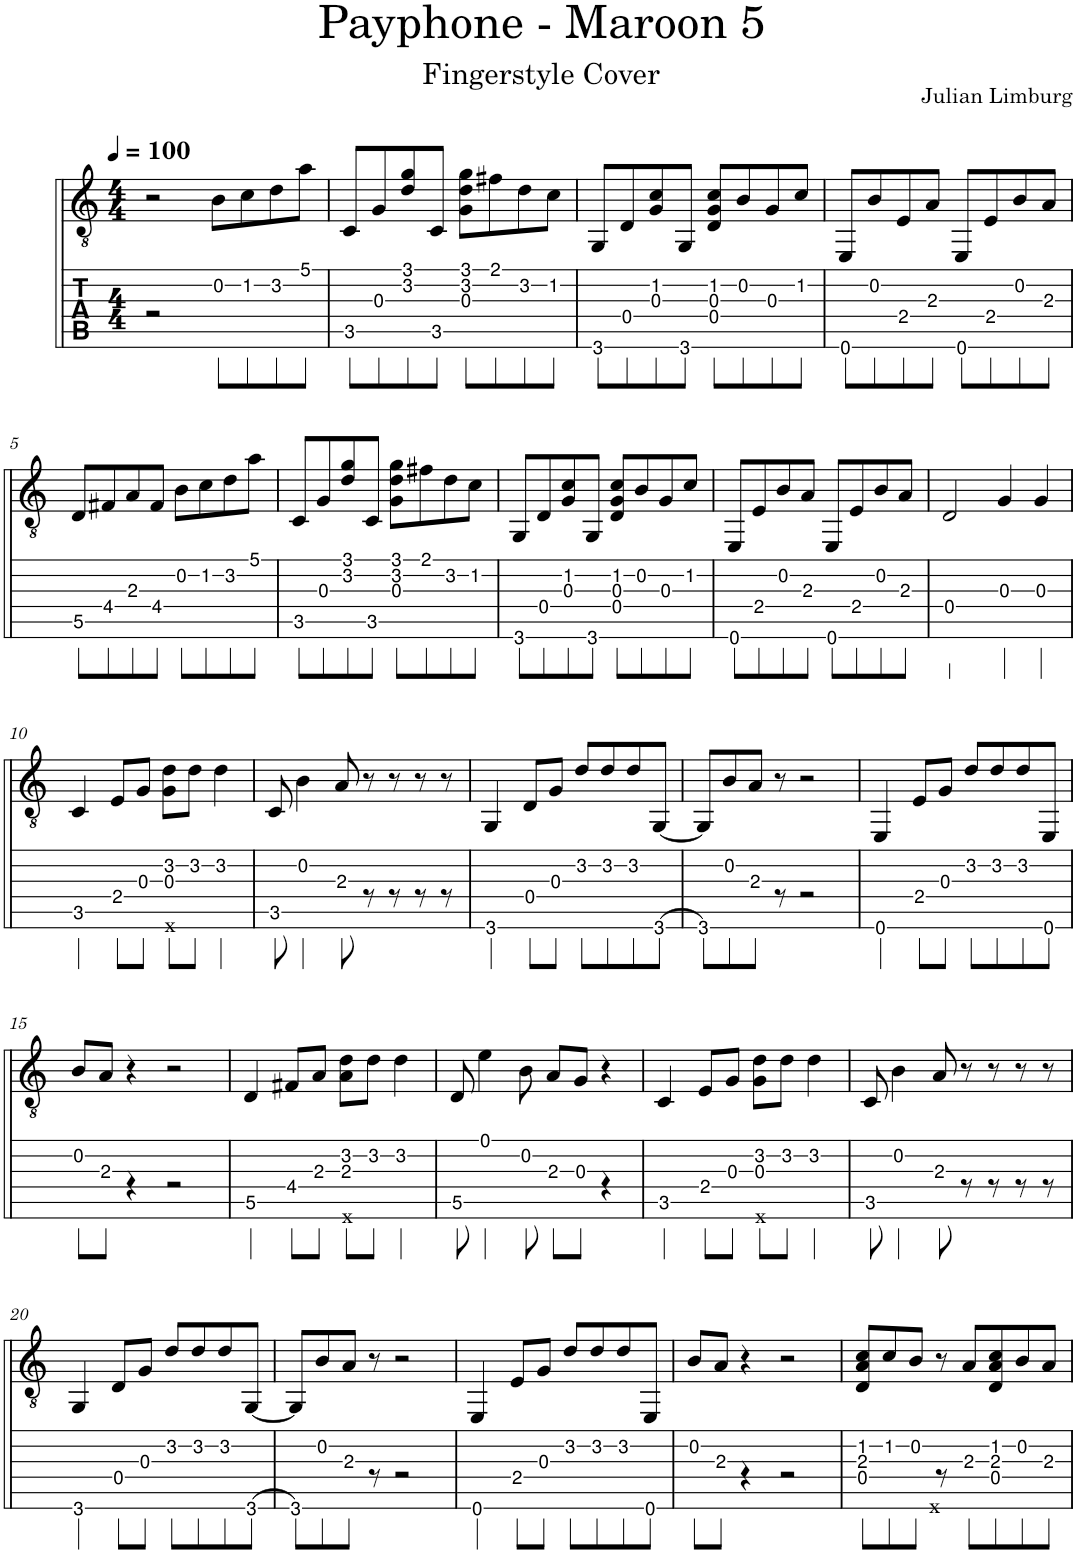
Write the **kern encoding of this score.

**kern	**kern
*part1	*part1
*staff2	*staff1
*I"Gitarre	*
*I'Git.	*
*stria6	*
*	*clefGv2
*k[]	*k[]
*M4/4	*M4/4
*MM100	*MM100
=1	=1
2r	2r
8B\L	8B\L
8c\	8c\
8d\	8d\
8a\J	8a\J
=2	=2
8C\L	8C/L
8G\	8G/
8d\ 8g\	8d/ 8g/
8C\J	8C/J
8G\ 8d\ 8g\L	8G\ 8d\ 8g\L
8f#\	8f#X\
8d\	8d\
8c\J	8c\J
=3	=3
8GG\L	8GG/L
8D\	8D/
8G\ 8c\	8G/ 8c/
8GG\J	8GG/J
8D\ 8G\ 8c\L	8D/ 8G/ 8c/L
8B\	8B/
8G\	8G/
8c\J	8c/J
=4	=4
8EE\L	8EE/L
8B\	8B/
8E\	8E/
8A\J	8A/J
8EE\L	8EE/L
8E\	8E/
8B\	8B/
8A\J	8A/J
!!LO:LB:g=z
=5	=5
8D\L	8D/L
8F#\	8F#X/
8A\	8A/
8F#\J	8F#/J
8B\L	8B\L
8c\	8c\
8d\	8d\
8a\J	8a\J
=6	=6
8C\L	8C/L
8G\	8G/
8d\ 8g\	8d/ 8g/
8C\J	8C/J
8G\ 8d\ 8g\L	8G\ 8d\ 8g\L
8f#\	8f#X\
8d\	8d\
8c\J	8c\J
=7	=7
8GG\L	8GG/L
8D\	8D/
8G\ 8c\	8G/ 8c/
8GG\J	8GG/J
8D\ 8G\ 8c\L	8D/ 8G/ 8c/L
8B\	8B/
8G\	8G/
8c\J	8c/J
=8	=8
8EE\L	8EE/L
8E\	8E/
8B\	8B/
8A\J	8A/J
8EE\L	8EE/L
8E\	8E/
8B\	8B/
8A\J	8A/J
=9	=9
2D\	2D/
4G\	4G/
4G\	4G/
!!LO:LB:g=z
=10	=10
4C\	4C/
8E\L	8E/L
8G\J	8G/J
!LO:TX:a:t=x	!
8G\ 8d\L	8G\ 8d\L
8d\J	8d\J
4d\	4d\
=11	=11
8C\	8C/
4B\	4B\
8A\	8A/
8r	8r
8r	8r
8r	8r
8r	8r
=12	=12
4GG\	4GG/
8D\L	8D/L
8G\J	8G/J
8d\L	8d/L
8d\	8d/
8d\	8d/
[8GG\J	[8GG/J
=13	=13
8GG\L]	8GG/L]
8B\	8B/
8A\J	8A/J
8r	8r
2r	2r
=14	=14
4EE\	4EE/
8E\L	8E/L
8G\J	8G/J
8d\L	8d/L
8d\	8d/
8d\	8d/
8EE\J	8EE/J
!!LO:LB:g=z
=15	=15
8B\L	8B/L
8A\J	8A/J
4r	4r
2r	2r
=16	=16
4D\	4D/
8F#\L	8F#X/L
8A\J	8A/J
!LO:TX:a:t=x	!
8A\ 8d\L	8A\ 8d\L
8d\J	8d\J
4d\	4d\
=17	=17
8D\	8D/
4e\	4e\
8B\	8B\
8A\L	8A/L
8G\J	8G/J
4r	4r
=18	=18
4C\	4C/
8E\L	8E/L
8G\J	8G/J
!LO:TX:a:t=x	!
8G\ 8d\L	8G\ 8d\L
8d\J	8d\J
4d\	4d\
=19	=19
8C\	8C/
4B\	4B\
8A\	8A/
8r	8r
8r	8r
8r	8r
8r	8r
!!LO:LB:g=z
=20	=20
4GG\	4GG/
8D\L	8D/L
8G\J	8G/J
8d\L	8d/L
8d\	8d/
8d\	8d/
[8GG\J	[8GG/J
=21	=21
8GG\L]	8GG/L]
8B\	8B/
8A\J	8A/J
8r	8r
2r	2r
=22	=22
4EE\	4EE/
8E\L	8E/L
8G\J	8G/J
8d\L	8d/L
8d\	8d/
8d\	8d/
8EE\J	8EE/J
=23	=23
8B\L	8B/L
8A\J	8A/J
4r	4r
2r	2r
=24	=24
8D\ 8A\ 8c\L	8D/ 8A/ 8c/L
8c\	8c/
!LO:TX:a:t=x	!
8B\J	8B/J
8r	8r
8A\L	8A/L
8D\ 8A\ 8c\	8D/ 8A/ 8c/
8B\	8B/
8A\J	8A/J
=	=
*-	*-
